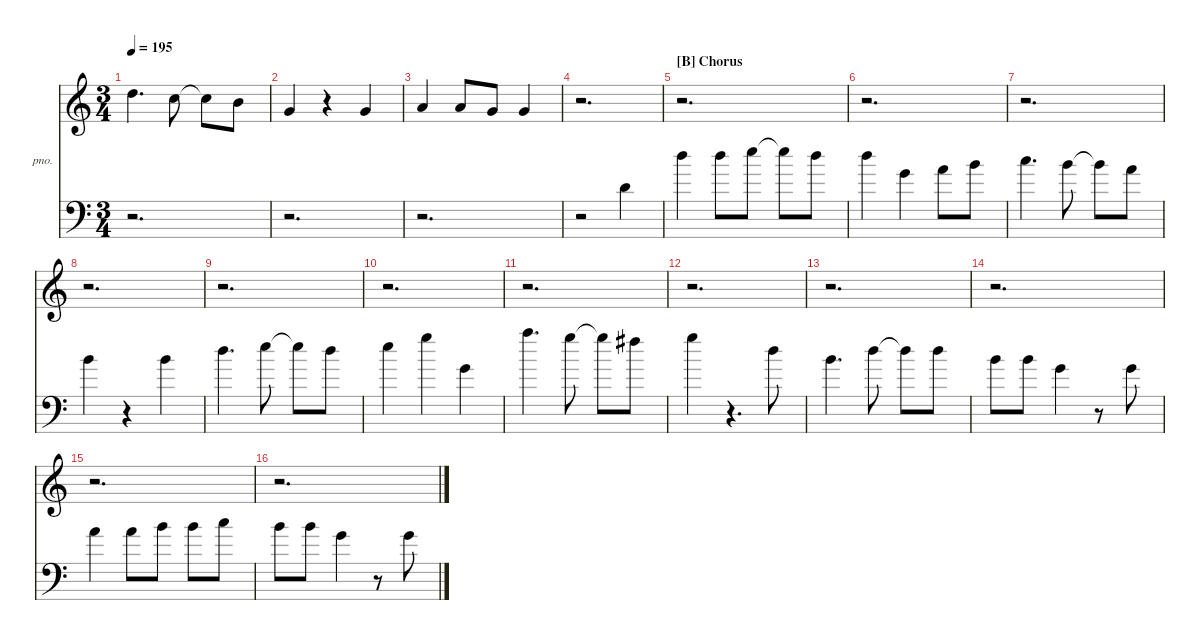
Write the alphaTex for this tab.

\hideDynamics
\bracketExtendMode nobrackets
\firstSystemTrackNameOrientation horizontal
\track ("Vocal" "pno.") {instrument acousticgrandpiano}
\staff {score}
\tuning (E4 B3 G3 D3 A2 E2)
\ts (3 4)
\tempo 195
\clef g2
\ks aminor
10.1.4{d dy ff} 8.1.8 8.1{t}.8 7.1.8 |
3.1.4 r.4 3.1.4 |
5.1.4 5.1.8 3.1.8 3.1.4 |
r.2{d} |
\section ("B" "Chorus")
r.2{d} |
r.2{d} |
r.2{d} |
r.2{d} |
r.2{d} |
r.2{d} |
r.2{d} |
r.2{d} |
r.2{d} |
r.2{d} |
r.2{d} |
r.2{d}
\staff {score}
\tuning (G2 D2 A1 E1 B0)
\clef f4
\ottava regular
\simile none
\ks aminor
r.2{d dy ff} |
r.2{d} |
r.2{d} |
r.2 19.1.4 |
31.1.4 31.1.8 33.1.8 33.1{t}.8 31.1.8 |
31.1.4 24.1.4 26.1.8 28.1.8 |
29.1.4{d} 28.1.8 28.1{t}.8 26.1.8 |
28.1.4 r.4 28.1.4 |
31.1.4{d} 33.1.8 33.1{t}.8 31.1.8 |
33.1.4 36.1.4 24.1.4 |
38.1.4{d} 36.1.8 36.1{t}.8 35.1{acc #}.8 |
36.1.4 r.4{d} 31.1.8 |
28.1.4{d} 31.1.8 31.1{t}.8 31.1.8 |
28.1.8 28.1.8 24.1.4 r.8 24.1.8 |
26.1.4 26.1.8 28.1.8 28.1.8 29.1.8 |
28.1.8 28.1.8 24.1.4 r.8 24.1.8
